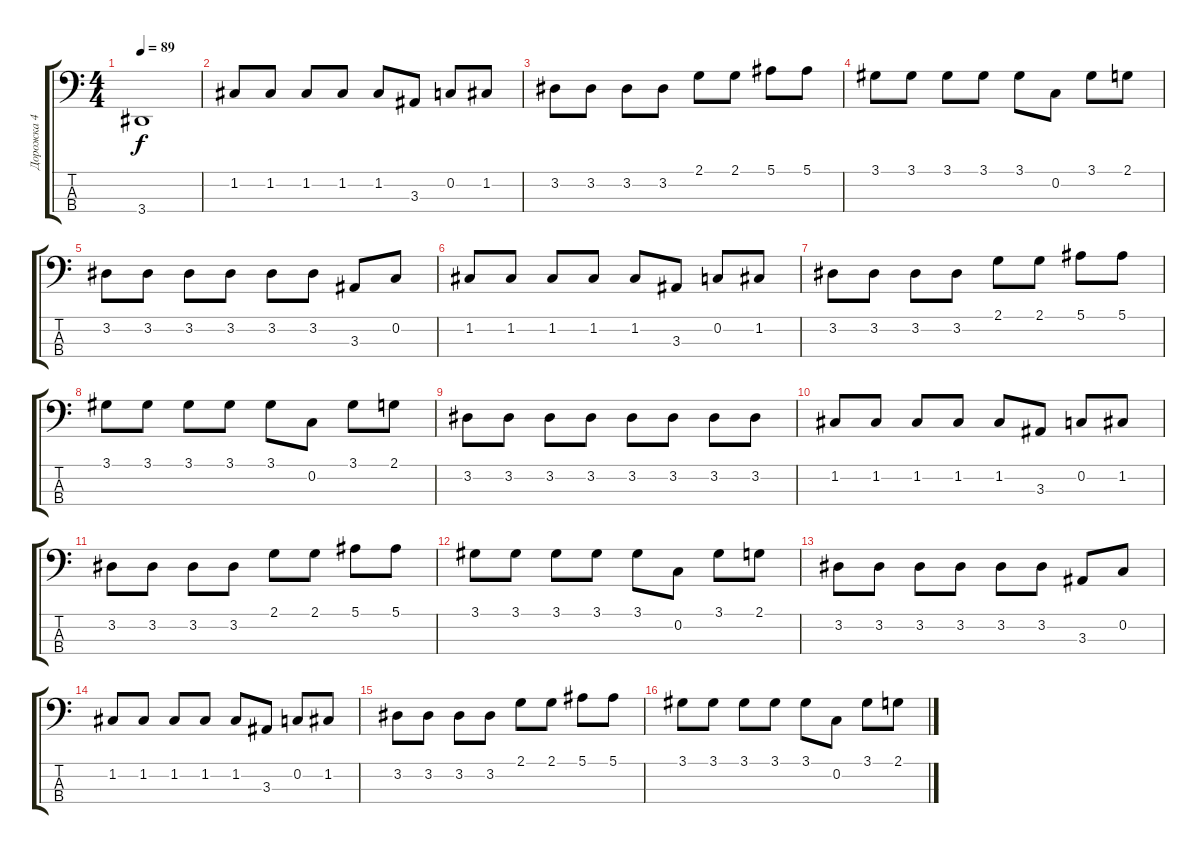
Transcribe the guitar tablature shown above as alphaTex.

\track ("Дорожка 4" "Дорожка 4") {instrument electricbassfinger}
\staff {score tabs}
\tuning (F2 C2 G1 C1) {hide}
\ts (4 4)
\tempo 89
\clef f4
\ks c
3.4.1{dy f} |
1.2.8 1.2.8 1.2.8 1.2.8 1.2.8 3.3.8 0.2.8 1.2.8 |
3.2.8 3.2.8 3.2.8 3.2.8 2.1.8 2.1.8 5.1.8 5.1.8 |
3.1.8 3.1.8 3.1.8 3.1.8 3.1.8 0.2.8 3.1.8 2.1.8 |
3.2.8 3.2.8 3.2.8 3.2.8 3.2.8 3.2.8 3.3.8 0.2.8 |
1.2.8 1.2.8 1.2.8 1.2.8 1.2.8 3.3.8 0.2.8 1.2.8 |
3.2.8 3.2.8 3.2.8 3.2.8 2.1.8 2.1.8 5.1.8 5.1.8 |
3.1.8 3.1.8 3.1.8 3.1.8 3.1.8 0.2.8 3.1.8 2.1.8 |
3.2.8 3.2.8 3.2.8 3.2.8 3.2.8 3.2.8 3.2.8 3.2.8 |
1.2.8 1.2.8 1.2.8 1.2.8 1.2.8 3.3.8 0.2.8 1.2.8 |
3.2.8 3.2.8 3.2.8 3.2.8 2.1.8 2.1.8 5.1.8 5.1.8 |
3.1.8 3.1.8 3.1.8 3.1.8 3.1.8 0.2.8 3.1.8 2.1.8 |
3.2.8 3.2.8 3.2.8 3.2.8 3.2.8 3.2.8 3.3.8 0.2.8 |
1.2.8 1.2.8 1.2.8 1.2.8 1.2.8 3.3.8 0.2.8 1.2.8 |
3.2.8 3.2.8 3.2.8 3.2.8 2.1.8 2.1.8 5.1.8 5.1.8 |
3.1.8 3.1.8 3.1.8 3.1.8 3.1.8 0.2.8 3.1.8 2.1.8
